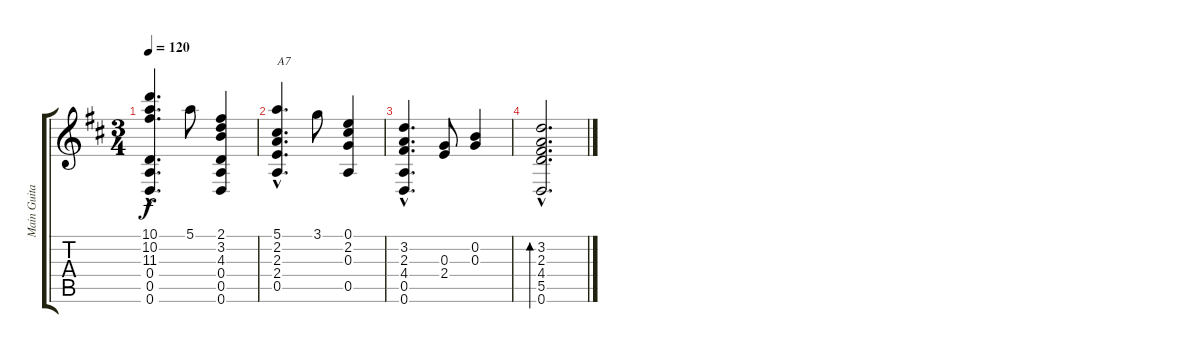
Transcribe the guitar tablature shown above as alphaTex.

\track ("Main Guitar " "Main Guita") {instrument acousticguitarnylon}
\staff {score tabs}
\tuning (E4 B3 G3 D3 A2 D2) {hide}
\ts (3 4)
\tempo 120
\clef g2
\ks d
(10.1{hac} 10.2{hac} 11.3{hac} 0.4 0.5 0.6).4{d dy f} 5.1.8 (2.1 3.2 4.3 0.4 0.5 0.6).4 |
(5.1{hac} 2.2 2.3 2.4 0.5).4{d txt "A7"} 3.1.8 (0.1 2.2 0.3 0.5).4 |
(3.2{hac} 2.3{hac} 4.4{hac} 0.5{hac} 0.6{hac}).4{d} (0.3 2.4).8 (0.2 0.3).4 |
(3.2{hac} 2.3{hac} 4.4{hac} 5.5{hac} 0.6{hac}).2{d bd 480}
